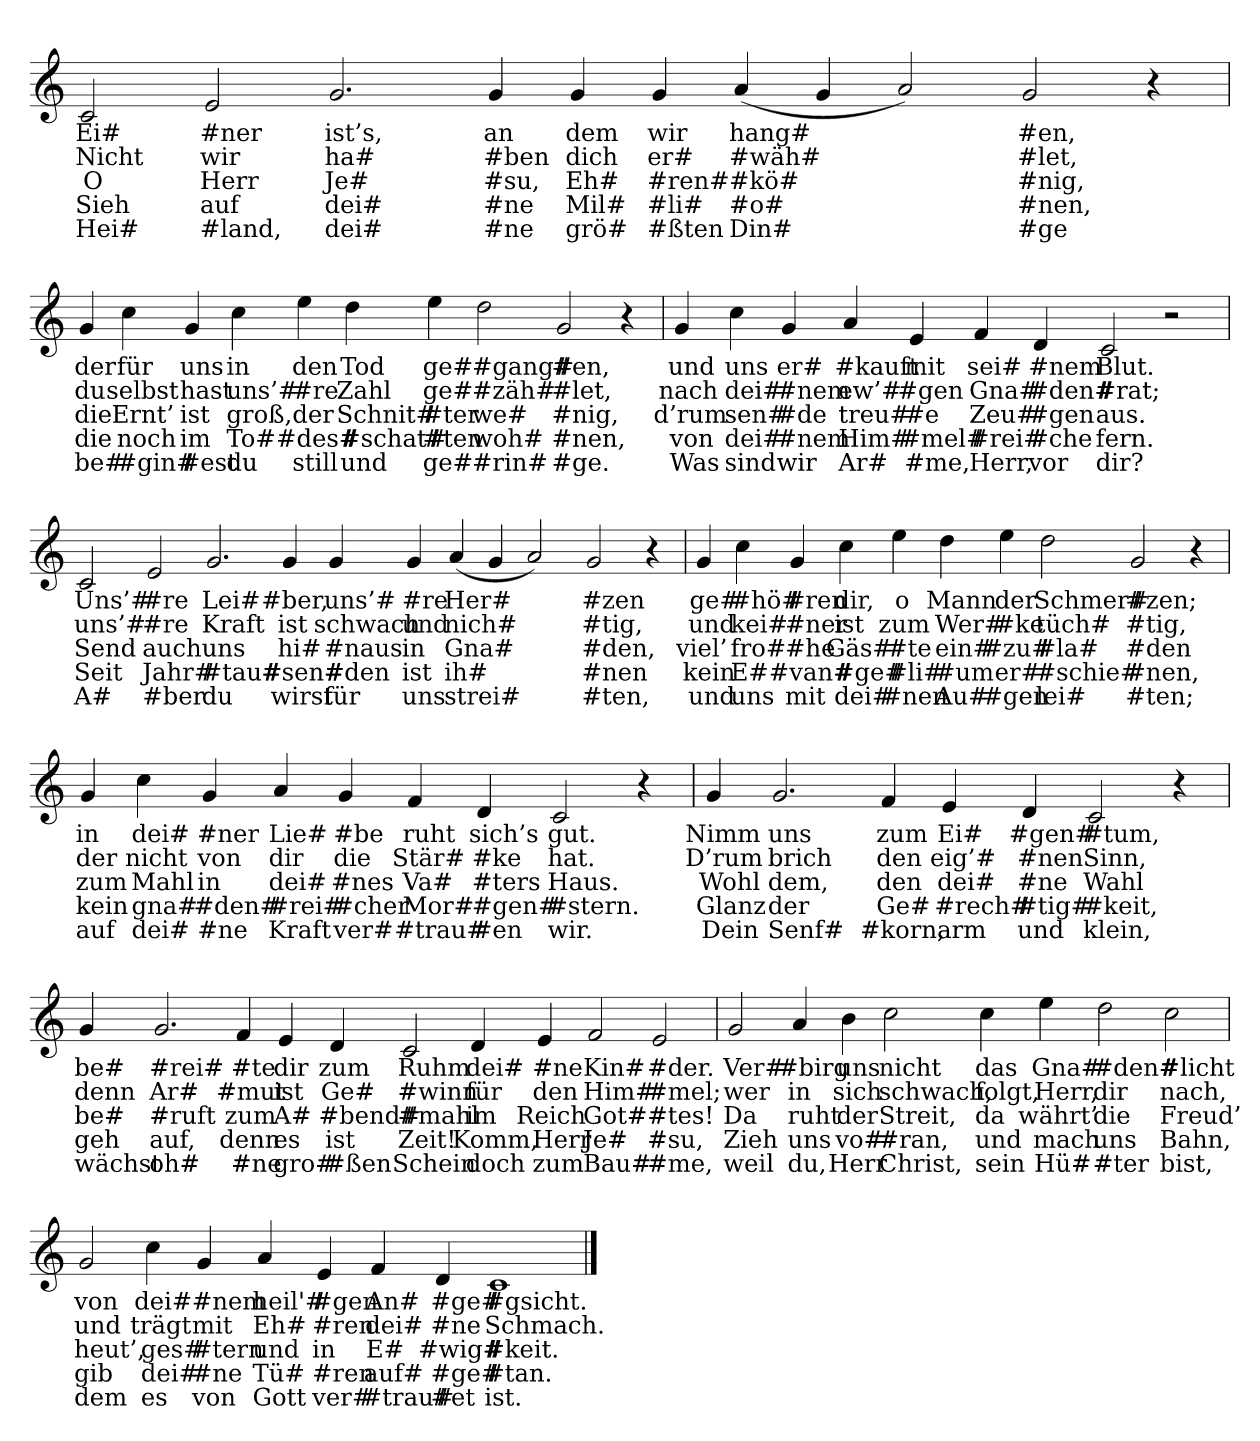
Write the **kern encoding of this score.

**kern	**text	**text	**text	**text	**text
*part1	*part1	*part1	*part1	*part1	*part1
*staff1	*staff1	*staff1	*staff1	*staff1	*staff1
*clefG2	*	*	*	*	*
=	=	=	=	=	=
2c	Ei#	Nicht	O	Sieh	Hei#
2e	#ner	wir	Herr	auf	#land,
2.g	ist’s,	ha#	Je#	dei#	dei#
4g	an	#ben	#su,	#ne	#ne
4g	dem	dich	Eh#	Mil#	grö#
4g	wir	er#	#ren#	#li#	#ßten
(4a	hang#	#wäh#	#kö#	#o#	Din#
4g	.	.	.	.	.
2a)	.	.	.	.	.
2g	#en,	#let,	#nig,	#nen,	#ge
4r	.	.	.	.	.
=	=	=	=	=	=
4g	der	du	die	die	be#
4cc	für	selbst	Ernt’	noch	#gin#
4g	uns	hast	ist	im	#est
4cc	in	uns’#	groß,	To#	du
4ee	den	#re	der	#des#	still
4dd	Tod	Zahl	Schnit#	#schat#	und
4ee	ge#	ge#	#ter	#ten	ge#
2dd	#gang#	#zäh#	we#	woh#	#rin#
2g	#en,	#let,	#nig,	#nen,	#ge.
4r	.	.	.	.	.
=	=	=	=	=	=
4g	und	nach	d’rum	von	Was
4cc	uns	dei#	sen#	dei#	sind
4g	er#	#nem	#de	#nem	wir
4a	#kauft	ew’#	treu#	Him#	Ar#
4e	mit	#gen	#e	#mel#	#me,
4f	sei#	Gna#	Zeu#	#rei#	Herr,
4d	#nem	#den#	#gen	#che	vor
2c	Blut.	#rat;	aus.	fern.	dir?
2r	.	.	.	.	.
=	=	=	=	=	=
2c	Uns’#	uns’#	Send	Seit	A#
2e	#re	#re	auch	Jahr#	#ber
2.g	Lei#	Kraft	uns	#tau#	du
4g	#ber,	ist	hi#	#sen#	wirst
4g	uns’#	schwach	#naus	#den	für
4g	#re	und	in	ist	uns
(4a	Her#	nich#	Gna#	ih#	strei#
4g	.	.	.	.	.
2a)	.	.	.	.	.
2g	#zen	#tig,	#den,	#nen	#ten,
4r	.	.	.	.	.
=	=	=	=	=	=
4g	ge#	und	viel’	kein	und
4cc	#hö#	kei#	fro#	E#	uns
4g	#ren	#ner	#he	#van#	mit
4cc	dir,	ist	Gäs#	#ge#	dei#
4ee	o	zum	#te	#li#	#nen
4dd	Mann	Wer#	ein#	#um	Au#
4ee	der	#ke	#zu#	er#	#gen
2dd	Schmer#	tüch#	#la#	#schie#	lei#
2g	#zen;	#tig,	#den	#nen,	#ten;
4r	.	.	.	.	.
=	=	=	=	=	=
4g	in	der	zum	kein	auf
4cc	dei#	nicht	Mahl	gna#	dei#
4g	#ner	von	in	#den#	#ne
4a	Lie#	dir	dei#	#rei#	Kraft
4g	#be	die	#nes	#cher	ver#
4f	ruht	Stär#	Va#	Mor#	#trau#
4d	sich’s	#ke	#ters	#gen#	#en
2c	gut.	hat.	Haus.	#stern.	wir.
4r	.	.	.	.	.
=	=	=	=	=	=
4g	Nimm	D’rum	Wohl	Glanz	Dein
2.g	uns	brich	dem,	der	Senf#
4f	zum	den	den	Ge#	#korn,
4e	Ei#	eig’#	dei#	#rech#	arm
4d	#gen#	#nen	#ne	#tig#	und
2c	#tum,	Sinn,	Wahl	#keit,	klein,
4r	.	.	.	.	.
=	=	=	=	=	=
4g	be#	denn	be#	geh	wächst
2.g	#rei#	Ar#	#ruft	auf,	oh#
4f	#te	#mut	zum	denn	#ne
4e	dir	ist	A#	es	gro#
4d	zum	Ge#	#bend#	ist	#ßen
2c	Ruhm	#winn	#mahl	Zeit!	Schein
4d	dei#	für	im	Komm,	doch
4e	#ne	den	Reich	Herr	zum
2f	Kin#	Him#	Got#	Je#	Bau#
2e	#der.	#mel;	#tes!	#su,	#me,
=	=	=	=	=	=
2g	Ver#	wer	Da	Zieh	weil
4a	#birg	in	ruht	uns	du,
4b	uns	sich	der	vo#	Herr
2cc	nicht	schwach,	Streit,	#ran,	Christ,
4cc	das	folgt,	da	und	sein
4ee	Gna#	Herr,	währt’	mach	Hü#
2dd	#den#	dir	die	uns	#ter
2cc	#licht	nach,	Freud’	Bahn,	bist,
=	=	=	=	=	=
2g	von	und	heut’,	gib	dem
4cc	dei#	trägt	ges#	dei#	es
4g	#nem	mit	#tern	#ne	von
4a	heil'#	Eh#	und	Tü#	Gott
4e	#gen	#ren	in	#ren	ver#
4f	An#	dei#	E#	auf#	#trau#
4d	#ge#	#ne	#wig#	#ge#	#et
1c	#gsicht.	Schmach.	#keit.	#tan.	ist.
==	==	==	==	==	==
*-	*-	*-	*-	*-	*-
